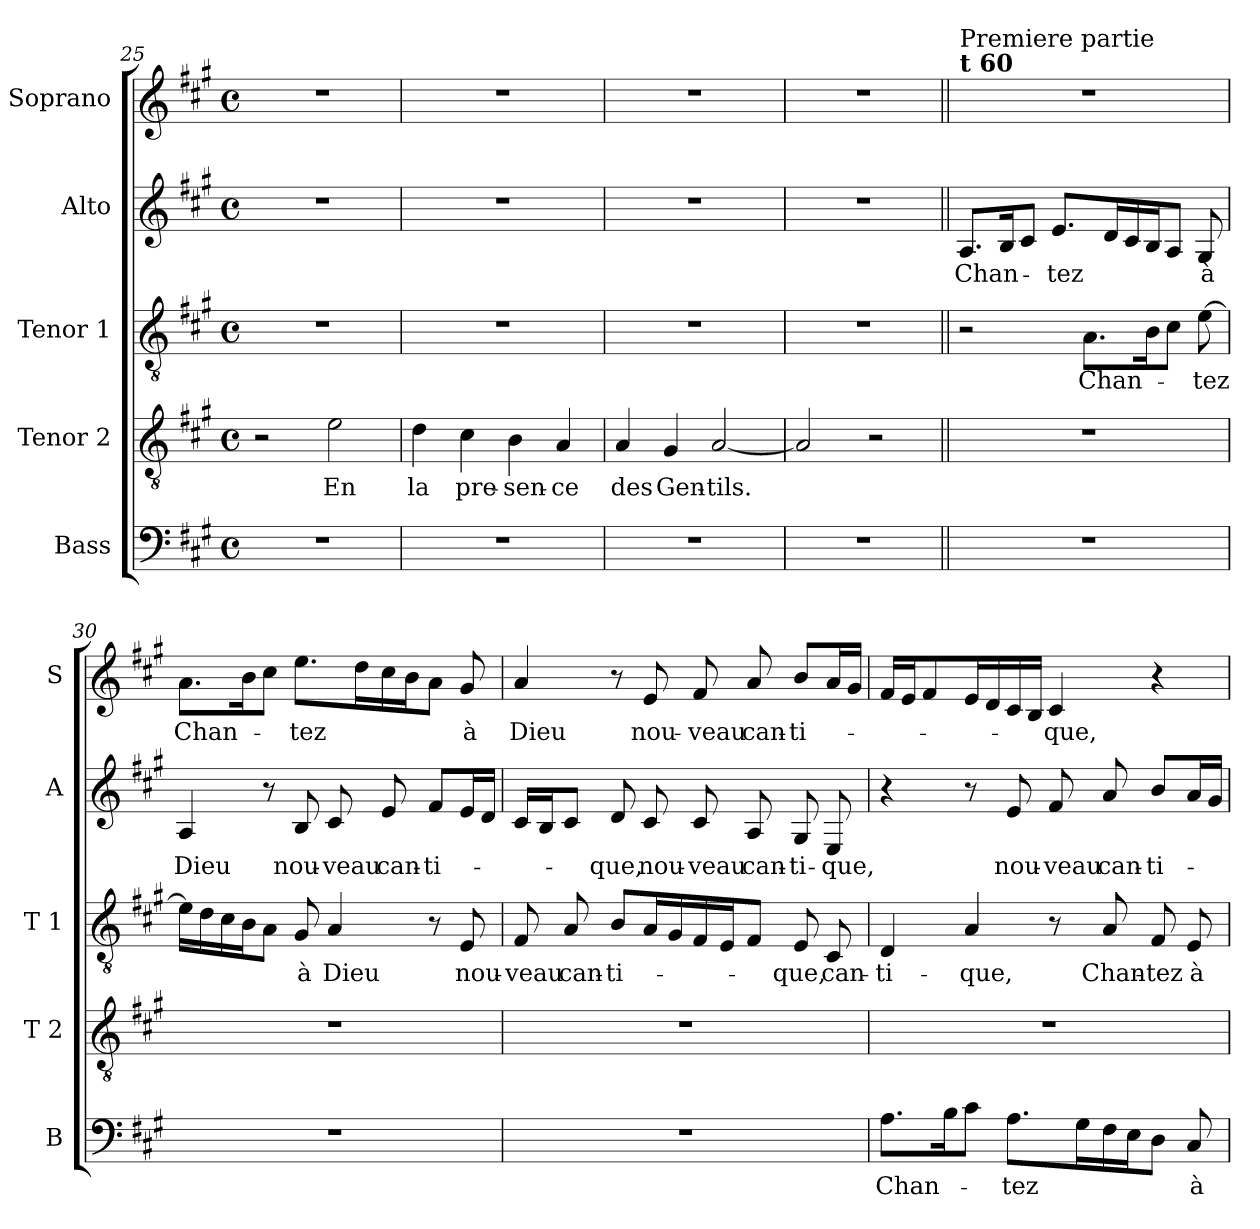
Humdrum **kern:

**kern	**text	**kern	**text	**kern	**text	**kern	**text	**kern	**text
*part5	*part5	*part4	*part4	*part3	*part3	*part2	*part2	*part1	*part1
*staff5	*staff5	*staff4	*staff4	*staff3	*staff3	*staff2	*staff2	*staff1	*staff1
*I"Bass	*	*I"Tenor 2	*	*I"Tenor 1	*	*I"Alto	*	*I"Soprano	*
*I'B	*	*I'T 2	*	*I'T 1	*	*I'A	*	*I'S	*
*clefF4	*	*clefGv2	*	*clefGv2	*	*clefG2	*	*clefG2	*
*k[f#c#g#]	*	*k[f#c#g#]	*	*k[f#c#g#]	*	*k[f#c#g#]	*	*k[f#c#g#]	*
*A:	*	*A:	*	*A:	*	*A:	*	*A:	*
*M4/4	*	*M4/4	*	*M4/4	*	*M4/4	*	*M4/4	*
*met(c)	*	*met(c)	*	*met(c)	*	*met(c)	*	*met(c)	*
=25	=25	=25	=25	=25	=25	=25	=25	=25	=25
1r	.	2r	.	1r	.	1r	.	1r	.
!	!	!	!LO:LY:b	!	!	!	!	!	!
.	.	2e\	En	.	.	.	.	.	.
=26	=26	=26	=26	=26	=26	=26	=26	=26	=26
!	!	!	!LO:LY:b	!	!	!	!	!	!
1r	.	4d\	la	1r	.	1r	.	1r	.
!	!	!	!LO:LY:b	!	!	!	!	!	!
.	.	4c#\	pre-	.	.	.	.	.	.
!	!	!	!LO:LY:b	!	!	!	!	!	!
.	.	4B\	-sen-	.	.	.	.	.	.
!	!	!	!LO:LY:b	!	!	!	!	!	!
.	.	4A/	-ce	.	.	.	.	.	.
=27	=27	=27	=27	=27	=27	=27	=27	=27	=27
!	!	!	!LO:LY:b	!	!	!	!	!	!
1r	.	4A/	des	1r	.	1r	.	1r	.
!	!	!	!LO:LY:b	!	!	!	!	!	!
.	.	4G#/	Gen-	.	.	.	.	.	.
!	!	!	!LO:LY:b	!	!	!	!	!	!
.	.	[2A/	-tils.	.	.	.	.	.	.
=28	=28	=28	=28	=28	=28	=28	=28	=28	=28
1r	.	2A/]	.	1r	.	1r	.	1r	.
.	.	2r	.	.	.	.	.	.	.
!!LO:LB:g=z
=29||	=29||	=29||	=29||	=29||	=29||	=29||	=29||	=29||	=29||
!	!	!	!	!	!	!	!	!LO:TX:a:B:t=t 60	!
!	!	!	!	!	!	!	!	!LO:TX:a:t=Premiere partie	!
!	!	!	!	!	!	!	!LO:LY:b	!	!
1r	.	1r	.	2r	.	8.A/L	Chan-	1r	.
.	.	.	.	.	.	16B/k	.	.	.
.	.	.	.	.	.	8c#/J	.	.	.
!	!	!	!	!	!	!	!LO:LY:b	!	!
.	.	.	.	.	.	8.e/L	-tez	.	.
!	!	!	!	!	!LO:LY:b	!	!	!	!
.	.	.	.	8.A\L	Chan-	.	.	.	.
.	.	.	.	.	.	16d/L	.	.	.
.	.	.	.	.	.	16c#/	.	.	.
.	.	.	.	16B\k	.	16B/J	.	.	.
.	.	.	.	8c#\J	.	8A/J	.	.	.
!	!	!	!	!	!LO:LY:b	!	!LO:LY:b	!	!
.	.	.	.	[8e\	-tez	8G#/	à	.	.
=30	=30	=30	=30	=30	=30	=30	=30	=30	=30
!	!	!	!	!	!	!	!LO:LY:b	!	!LO:LY:b
1r	.	1r	.	16e\LL]	.	4A/	Dieu	8.a\L	Chan-
.	.	.	.	16d\	.	.	.	.	.
.	.	.	.	16c#\	.	.	.	.	.
.	.	.	.	16B\J	.	.	.	16b\k	.
.	.	.	.	8A\J	.	8r	.	8cc#\J	.
!	!	!	!	!	!LO:LY:b	!	!LO:LY:b	!	!LO:LY:b
.	.	.	.	8G#/	à	8B/	nou-	8.ee\L	-tez
!	!	!	!	!	!LO:LY:b	!	!LO:LY:b	!	!
.	.	.	.	4A/	Dieu	8c#/	-veau	.	.
.	.	.	.	.	.	.	.	16dd\L	.
!	!	!	!	!	!	!	!LO:LY:b	!	!
.	.	.	.	.	.	8e/	can-	16cc#\	.
.	.	.	.	.	.	.	.	16b\J	.
!	!	!	!	!	!	!	!LO:LY:b	!	!
.	.	.	.	8r	.	8f#/L	-ti-	8a\J	.
!	!	!	!	!	!LO:LY:b	!	!	!	!LO:LY:b
.	.	.	.	8E/	nou-	16e/L	.	8g#/	à
.	.	.	.	.	.	16d/JJ	.	.	.
=31	=31	=31	=31	=31	=31	=31	=31	=31	=31
!	!	!	!	!	!LO:LY:b	!	!	!	!LO:LY:b
1r	.	1r	.	8F#/	-veau	16c#/LL	.	4a/	Dieu
.	.	.	.	.	.	16B/J	.	.	.
!	!	!	!	!	!LO:LY:b	!	!	!	!
.	.	.	.	8A/	can-	8c#/J	.	.	.
!	!	!	!	!	!LO:LY:b	!	!LO:LY:b	!	!
.	.	.	.	8B/L	-ti-	8d/	-que,	8r	.
!	!	!	!	!	!	!	!LO:LY:b	!	!LO:LY:b
.	.	.	.	16A/L	.	8c#/	nou-	8e/	nou-
.	.	.	.	16G#/	.	.	.	.	.
!	!	!	!	!	!	!	!LO:LY:b	!	!LO:LY:b
.	.	.	.	16F#/	.	8c#/	-veau	8f#/	-veau
.	.	.	.	16E/J	.	.	.	.	.
!	!	!	!	!	!	!	!LO:LY:b	!	!LO:LY:b
.	.	.	.	8F#/J	.	8A/	can-	8a/	can-
!	!	!	!	!	!LO:LY:b	!	!LO:LY:b	!	!LO:LY:b
.	.	.	.	8E/	-que,	8G#/	-ti-	8b/L	-ti-
!	!	!	!	!	!LO:LY:b	!	!LO:LY:b	!	!
.	.	.	.	8C#/	can-	8E/	-que,	16a/L	.
.	.	.	.	.	.	.	.	16g#/JJ	.
!!LO:PB:g=z
=32	=32	=32	=32	=32	=32	=32	=32	=32	=32
!	!LO:LY:b	!	!	!	!LO:LY:b	!	!	!	!
8.A\L	Chan-	1r	.	4D/	-ti-	4r	.	16f#/LL	.
.	.	.	.	.	.	.	.	16e/J	.
.	.	.	.	.	.	.	.	8f#/	.
16B\k	.	.	.	.	.	.	.	.	.
!	!	!	!	!	!LO:LY:b	!	!	!	!
8c#\J	.	.	.	4A/	-que,	8r	.	16e/L	.
.	.	.	.	.	.	.	.	16d/	.
!	!LO:LY:b	!	!	!	!	!	!LO:LY:b	!	!
8.A\L	-tez	.	.	.	.	8e/	nou-	16c#/	.
.	.	.	.	.	.	.	.	16B/JJ	.
!	!	!	!	!	!	!	!LO:LY:b	!	!LO:LY:b
.	.	.	.	8r	.	8f#/	-veau	4c#/	-que,
16G#\L	.	.	.	.	.	.	.	.	.
!	!	!	!	!	!LO:LY:b	!	!LO:LY:b	!	!
16F#\	.	.	.	8A/	Chan-	8a/	can-	.	.
16E\J	.	.	.	.	.	.	.	.	.
!	!	!	!	!	!LO:LY:b	!	!LO:LY:b	!	!
8D\J	.	.	.	8F#/	-tez	8b/L	-ti-	4r	.
!	!LO:LY:b	!	!	!	!LO:LY:b	!	!	!	!
8C#/	à	.	.	8E/	à	16a/L	.	.	.
.	.	.	.	.	.	16g#/JJ	.	.	.
=	=	=	=	=	=	=	=	=	=
*-	*-	*-	*-	*-	*-	*-	*-	*-	*-
